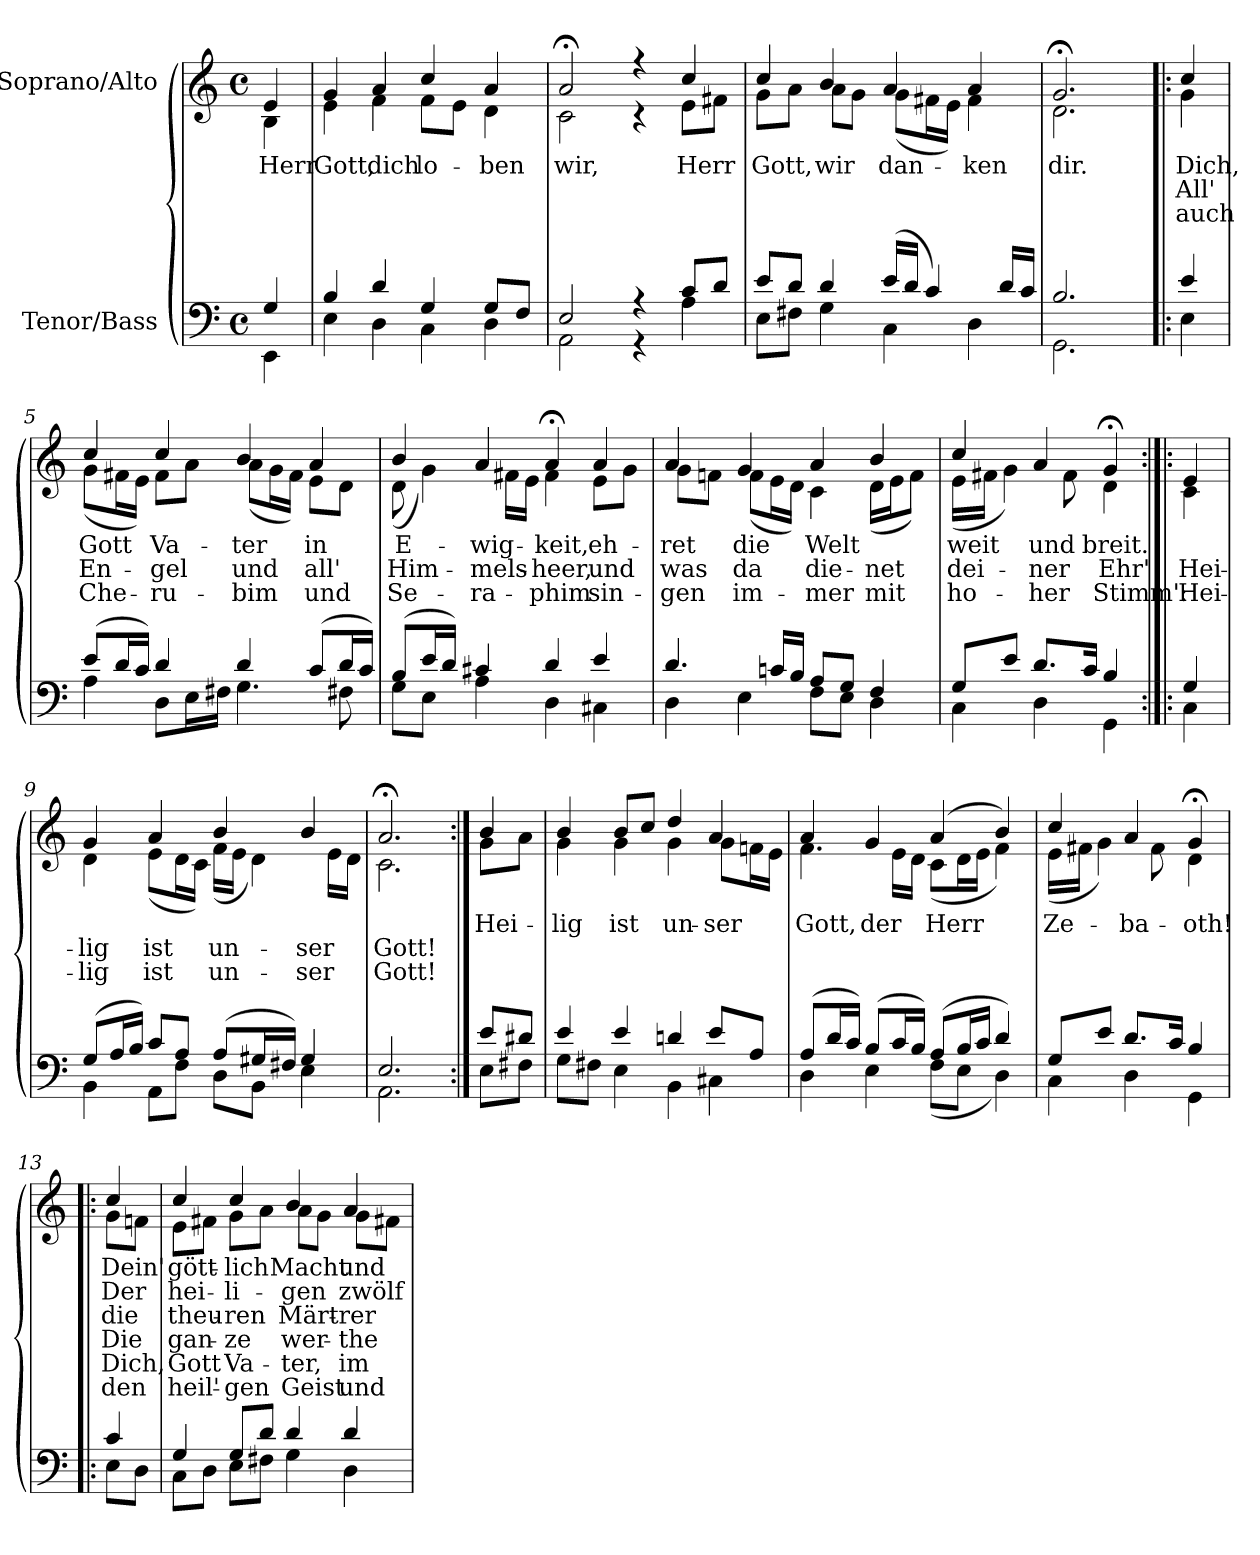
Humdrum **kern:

**kern	**kern	**text	**text	**text	**text	**text	**text
*part2	*part1	*part1	*part1	*part1	*part1	*part1	*part1
*staff2	*staff1	*staff1	*staff1	*staff1	*staff1	*staff1	*staff1
*I"Tenor/Bass	*I"Soprano/Alto	*	*	*	*	*	*
*clefF4	*clefG2	*	*	*	*	*	*
*k[]	*k[]	*	*	*	*	*	*
*M4/4	*M4/4	*	*	*	*	*	*
*met(c)	*met(c)	*	*	*	*	*	*
=	=	=	=	=	=	=	=
*^	*	*	*	*	*	*	*
!	!	!	!LO:LY:b	!	!	!	!	!
*	*	*^	*	*	*	*	*	*
4G/	4EE\	4e/	4B\	Herr	.	.	.	.	.
=1	=1	=1	=1	=1	=1	=1	=1	=1	=1
!	!	!	!	!LO:LY:b	!	!	!	!	!
4B/	4E\	4g/	4e\	Gott,	.	.	.	.	.
!	!	!	!	!LO:LY:b	!	!	!	!	!
4d/	4D\	4a/	4f\	dich	.	.	.	.	.
!	!	!	!	!LO:LY:b	!	!	!	!	!
4G/	4C\	4cc/	8f\L	lo-	.	.	.	.	.
.	.	.	8e\J	.	.	.	.	.	.
!	!	!	!	!LO:LY:b	!	!	!	!	!
8G/L	4D\	4a/	4d\	-ben	.	.	.	.	.
8F/J	.	.	.	.	.	.	.	.	.
=2	=2	=2	=2	=2	=2	=2	=2	=2	=2
!	!	!	!	!LO:LY:b	!	!	!	!	!
2E/	2AA\	2a;</	2c\	wir,	.	.	.	.	.
4r	4r	4r	4r	.	.	.	.	.	.
!	!	!	!	!LO:LY:b	!	!	!	!	!
8c/L	4A\	4cc/	8e\L	Herr	.	.	.	.	.
8d/J	.	.	8f#X\J	.	.	.	.	.	.
=3	=3	=3	=3	=3	=3	=3	=3	=3	=3
!	!	!	!	!LO:LY:b	!	!	!	!	!
8e/L	8E\L	4cc/	8g\L	Gott,	.	.	.	.	.
8d/J	8F#X\J	.	8a\J	.	.	.	.	.	.
!	!	!	!	!LO:LY:b	!	!	!	!	!
4d/	4G\	4b/	8a\L	wir	.	.	.	.	.
.	.	.	8g\J	.	.	.	.	.	.
!	!	!	!	!LO:LY:b	!	!	!	!	!
(16e/LL	4C\	4a/	(8g\L	dan-	.	.	.	.	.
16d/JJ	.	.	.	.	.	.	.	.	.
4c/)	.	.	16f#X\L	.	.	.	.	.	.
.	.	.	16e\JJ)	.	.	.	.	.	.
!	!	!	!	!LO:LY:b	!	!	!	!	!
.	4D\	4a/	4f#\	-ken	.	.	.	.	.
16d/LL	.	.	.	.	.	.	.	.	.
16c/JJ	.	.	.	.	.	.	.	.	.
=4	=4	=4	=4	=4	=4	=4	=4	=4	=4
!	!	!	!	!LO:LY:b	!	!	!	!	!
2.B/	2.GG\	2.g;</	2.d\	dir.	.	.	.	.	.
!!LO:LB:g=z	!!
=4X1!|:	=4X1!|:	=4X1!|:	=4X1!|:	=4X1!|:	=4X1!|:	=4X1!|:	=4X1!|:	=4X1!|:	=4X1!|:
!	!	!	!	!LO:LY:b	!LO:LY:b	!LO:LY:b	!	!	!
4e/	4E\	4cc/	4g\	Dich,	All'	auch	.	.	.
=5	=5	=5	=5	=5	=5	=5	=5	=5	=5
!	!	!	!	!LO:LY:b	!LO:LY:b	!LO:LY:b	!	!	!
(8e/L	4A\	4cc/	(8g\L	Gott	En-	Che-	.	.	.
16d/L	.	.	16f#X\L	.	.	.	.	.	.
16c/JJ)	.	.	16e\JJ)	.	.	.	.	.	.
!	!	!	!	!LO:LY:b	!LO:LY:b	!LO:LY:b	!	!	!
4d/	8D\L	4cc/	8f#\L	Va-	-gel	-ru-	.	.	.
.	16E\L	.	8a\J	.	.	.	.	.	.
.	16F#X\JJ	.	.	.	.	.	.	.	.
!	!	!	!	!LO:LY:b	!LO:LY:b	!LO:LY:b	!	!	!
4d/	4.G\	4b/	(8a\L	-ter	und	-bim	.	.	.
.	.	.	16g\L	.	.	.	.	.	.
.	.	.	16f#\JJ)	.	.	.	.	.	.
!	!	!	!	!LO:LY:b	!LO:LY:b	!LO:LY:b	!	!	!
(8c/L	.	4a/	8e\L	in	all'	und	.	.	.
16d/L	8F#X\	.	8d\J	.	.	.	.	.	.
16c/JJ)	.	.	.	.	.	.	.	.	.
=6	=6	=6	=6	=6	=6	=6	=6	=6	=6
!	!	!	!	!LO:LY:b	!LO:LY:b	!LO:LY:b	!	!	!
(8B/L	8G\L	4b/	(8d\	E-	Him-	Se-	.	.	.
16e/L	8E\J	.	4g\)	.	.	.	.	.	.
16d/JJ)	.	.	.	.	.	.	.	.	.
!	!	!	!	!LO:LY:b	!LO:LY:b	!LO:LY:b	!	!	!
4c#X/	4A\	4a/	.	-wig-	-mels-	-ra-	.	.	.
.	.	.	16f#X\LL	.	.	.	.	.	.
.	.	.	16e\JJ	.	.	.	.	.	.
!	!	!	!	!LO:LY:b	!LO:LY:b	!LO:LY:b	!	!	!
4d/	4D\	4a;</	4f#\	-keit,	-heer,	-phim	.	.	.
!	!	!	!	!LO:LY:b	!LO:LY:b	!LO:LY:b	!	!	!
4e/	4C#X\	4a/	8e\L	eh-	und	sin-	.	.	.
.	.	.	8g\J	.	.	.	.	.	.
=7	=7	=7	=7	=7	=7	=7	=7	=7	=7
!	!	!	!	!LO:LY:b	!LO:LY:b	!LO:LY:b	!	!	!
4.d/	4D\	4a/	8g\L	-ret	was	-gen	.	.	.
.	.	.	8fn\J	.	.	.	.	.	.
!	!	!	!	!LO:LY:b	!LO:LY:b	!LO:LY:b	!	!	!
.	4E\	4g/	(8f\L	die	da	im-	.	.	.
16cn/LL	.	.	16e\L	.	.	.	.	.	.
16B/JJ	.	.	16d\JJ)	.	.	.	.	.	.
!	!	!	!	!LO:LY:b	!LO:LY:b	!LO:LY:b	!	!	!
8A/L	8F\L	4a/	4c\	Welt	die-	-mer	.	.	.
8G/J	8E\J	.	.	.	.	.	.	.	.
!	!	!	!	!	!LO:LY:b	!LO:LY:b	!	!	!
4F/	4D\	4b/	(16d\LL	.	-net	mit	.	.	.
.	.	.	16e\J	.	.	.	.	.	.
.	.	.	8f\J)	.	.	.	.	.	.
!!LO:LB:g=z	!!
=8	=8	=8	=8	=8	=8	=8	=8	=8	=8
!	!	!	!	!LO:LY:b	!LO:LY:b	!LO:LY:b	!	!	!
8G/L	4C\	4cc/	(16e\LL	weit	dei-	ho-	.	.	.
.	.	.	16f#X\JJ	.	.	.	.	.	.
8e/J	.	.	4g\)	.	.	.	.	.	.
!	!	!	!	!LO:LY:b	!LO:LY:b	!LO:LY:b	!	!	!
8.d/L	4D\	4a/	.	und	-ner	-her	.	.	.
.	.	.	8f#\	.	.	.	.	.	.
16c/Jk	.	.	.	.	.	.	.	.	.
!	!	!	!	!LO:LY:b	!LO:LY:b	!LO:LY:b	!	!	!
4B/	4GG\	4g;</	4d\	breit.	Ehr'	Stimm':	.	.	.
=8X2:|!|:	=8X2:|!|:	=8X2:|!|:	=8X2:|!|:	=8X2:|!|:	=8X2:|!|:	=8X2:|!|:	=8X2:|!|:	=8X2:|!|:	=8X2:|!|:
!	!	!	!	!	!LO:LY:b	!LO:LY:b	!	!	!
4G/	4C\	4e/	4c\	.	Hei-	Hei-	.	.	.
=9	=9	=9	=9	=9	=9	=9	=9	=9	=9
!	!	!	!	!	!LO:LY:b	!LO:LY:b	!	!	!
(8G/L	4BB\	4g/	4d\	.	-lig	-lig	.	.	.
16A/L	.	.	.	.	.	.	.	.	.
16B/JJ)	.	.	.	.	.	.	.	.	.
!	!	!	!	!	!LO:LY:b	!LO:LY:b	!	!	!
8c/L	8AA\L	4a/	(8e\L	.	ist	ist	.	.	.
8A/J	8F\J	.	16d\L	.	.	.	.	.	.
.	.	.	16c\JJ)	.	.	.	.	.	.
!	!	!	!	!	!LO:LY:b	!LO:LY:b	!	!	!
(8A/L	8D\L	4b/	(16f\LL	.	un-	un-	.	.	.
.	.	.	16e\JJ	.	.	.	.	.	.
16G#X/L	8BB\J	.	4d\)	.	.	.	.	.	.
16F#X/JJ)	.	.	.	.	.	.	.	.	.
!	!	!	!	!	!LO:LY:b	!LO:LY:b	!	!	!
4G#/	4E\	4b/	.	.	-ser	-ser	.	.	.
.	.	.	16e\LL	.	.	.	.	.	.
.	.	.	16d\JJ	.	.	.	.	.	.
=10	=10	=10	=10	=10	=10	=10	=10	=10	=10
!	!	!	!	!	!LO:LY:b	!LO:LY:b	!	!	!
2.E/	2.AA\	2.a;</	2.c\	.	Gott!	Gott!	.	.	.
!!LO:LB:g=z	!!
=10X3:|!	=10X3:|!	=10X3:|!	=10X3:|!	=10X3:|!	=10X3:|!	=10X3:|!	=10X3:|!	=10X3:|!	=10X3:|!
!	!	!	!	!LO:LY:b	!	!	!	!	!
8e/L	8E\L	4b/	8g\L	Hei-	.	.	.	.	.
8d#X/J	8F#X\J	.	8a\J	.	.	.	.	.	.
=11	=11	=11	=11	=11	=11	=11	=11	=11	=11
!	!	!	!	!LO:LY:b	!	!	!	!	!
4e/	8G\L	4b/	4g\	-lig	.	.	.	.	.
.	8F#X\J	.	.	.	.	.	.	.	.
!	!	!	!	!LO:LY:b	!	!	!	!	!
4e/	4E\	8b/L	4g\	ist	.	.	.	.	.
.	.	8cc/J	.	.	.	.	.	.	.
!	!	!	!	!LO:LY:b	!	!	!	!	!
4dn/	4BB\	4dd/	4g\	un-	.	.	.	.	.
!	!	!	!	!LO:LY:b	!	!	!	!	!
8e/L	4C#X\	4a/	8g\L	-ser	.	.	.	.	.
8A/J	.	.	16fn\L	.	.	.	.	.	.
.	.	.	16e\JJ	.	.	.	.	.	.
=12	=12	=12	=12	=12	=12	=12	=12	=12	=12
!	!	!	!	!LO:LY:b	!	!	!	!	!
(8A/L	4D\	4a/	4.f\	Gott,	.	.	.	.	.
16d/L	.	.	.	.	.	.	.	.	.
16c/JJ)	.	.	.	.	.	.	.	.	.
!	!	!	!	!LO:LY:b	!	!	!	!	!
(8B/L	4E\	4g/	.	der	.	.	.	.	.
16c/L	.	.	16e\LL	.	.	.	.	.	.
16B/JJ)	.	.	16d\JJ	.	.	.	.	.	.
!	!	!	!	!LO:LY:b	!	!	!	!	!
(8A/L	(8F\L	(4a/	(8c\L	Herr	.	.	.	.	.
16B/L	8E\J	.	16d\L	.	.	.	.	.	.
16c/JJ	.	.	16e\JJ	.	.	.	.	.	.
4d/)	4D\)	4b/)	4f\)	.	.	.	.	.	.
=13	=13	=13	=13	=13	=13	=13	=13	=13	=13
!	!	!	!	!LO:LY:b	!	!	!	!	!
8G/L	4C\	4cc/	(16e\LL	Ze-	.	.	.	.	.
.	.	.	16f#X\JJ	.	.	.	.	.	.
8e/J	.	.	4g\)	.	.	.	.	.	.
!	!	!	!	!LO:LY:b	!	!	!	!	!
8.d/L	4D\	4a/	.	-ba-	.	.	.	.	.
.	.	.	8f#\	.	.	.	.	.	.
16c/Jk	.	.	.	.	.	.	.	.	.
!	!	!	!	!LO:LY:b	!	!	!	!	!
4B/	4GG\	4g;</	4d\	-oth!	.	.	.	.	.
!!LO:LB:g=z	!!
=13X4!|:	=13X4!|:	=13X4!|:	=13X4!|:	=13X4!|:	=13X4!|:	=13X4!|:	=13X4!|:	=13X4!|:	=13X4!|:
!	!	!	!	!LO:LY:b	!LO:LY:b	!LO:LY:b	!LO:LY:b	!LO:LY:b	!LO:LY:b
4c/	8E\L	4cc/	8g\L	Dein'	Der	die	Die	Dich,	den
.	8D\J	.	8fn\J	.	.	.	.	.	.
=14	=14	=14	=14	=14	=14	=14	=14	=14	=14
!	!	!	!	!LO:LY:b	!LO:LY:b	!LO:LY:b	!LO:LY:b	!LO:LY:b	!LO:LY:b
4G/	8C\L	4cc/	8e\L	gött-	hei-	theu-	gan-	Gott	heil'-
.	8D\J	.	8f#X\J	.	.	.	.	.	.
!	!	!	!	!LO:LY:b	!LO:LY:b	!LO:LY:b	!LO:LY:b	!LO:LY:b	!LO:LY:b
8G/L	8E\L	4cc/	8g\L	-lich	-li-	-ren	-ze	Va-	-gen
8d/J	8F#X\J	.	8a\J	.	.	.	.	.	.
!	!	!	!	!LO:LY:b	!LO:LY:b	!LO:LY:b	!LO:LY:b	!LO:LY:b	!LO:LY:b
4d/	4G\	4b/	8a\L	Macht	-gen	Märt-	wer-	-ter,	Geist
.	.	.	8g\J	.	.	.	.	.	.
!	!	!	!	!LO:LY:b	!LO:LY:b	!LO:LY:b	!LO:LY:b	!LO:LY:b	!LO:LY:b
4d/	4D\	4a/	8g\L	und	zwölf	-rer	-the	im	und
.	.	.	8f#X\J	.	.	.	.	.	.
*v	*v	*	*	*	*	*	*	*	*
*	*v	*v	*	*	*	*	*	*
=	=	=	=	=	=	=	=
*-	*-	*-	*-	*-	*-	*-	*-
